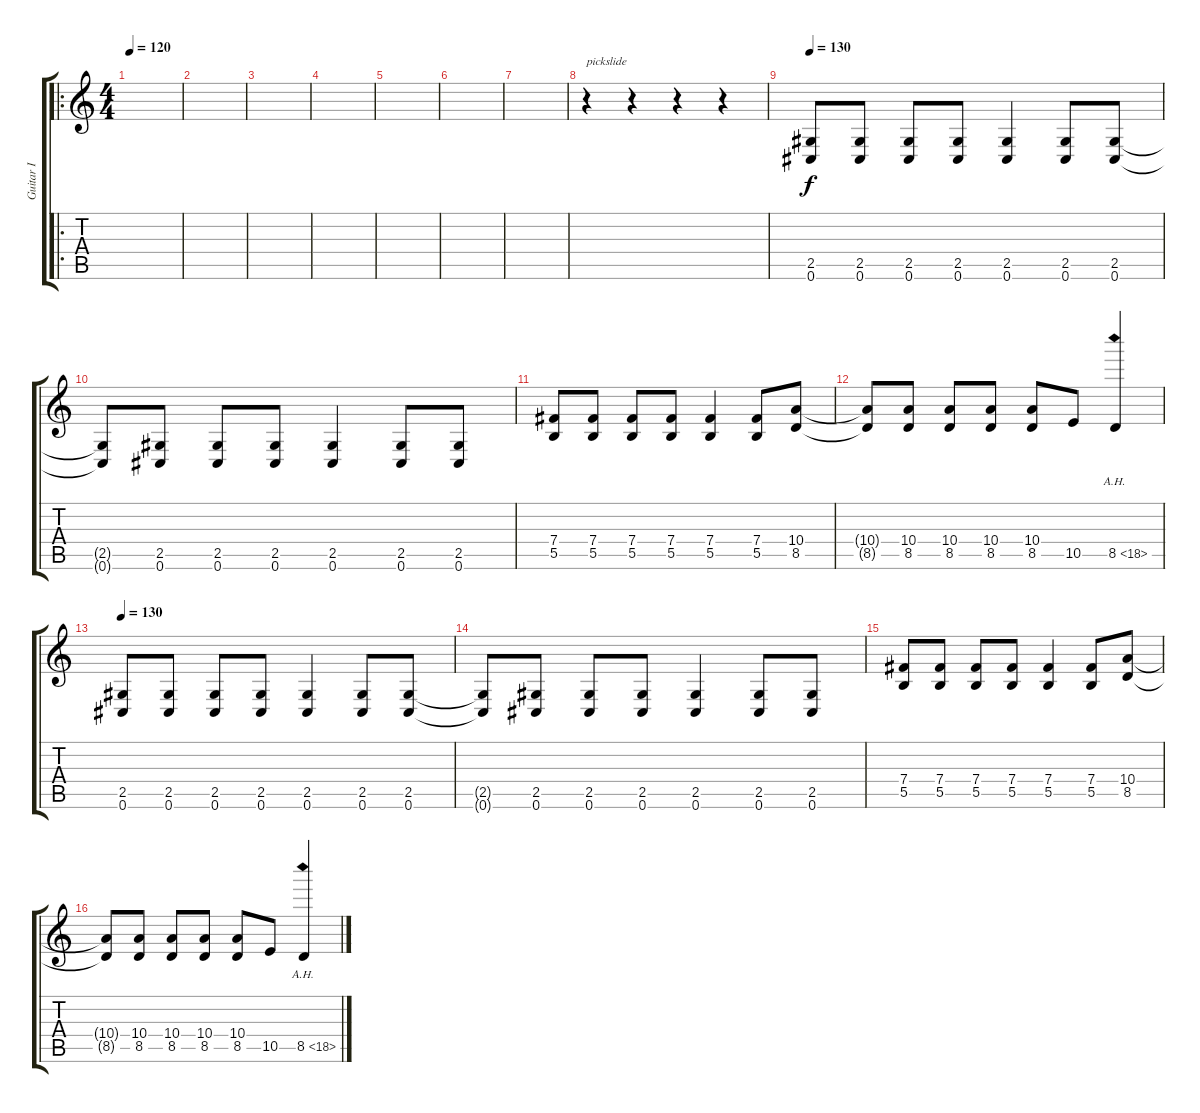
\track ("Guitar I" "Guitar I") {mute instrument distortionguitar}
\staff {score tabs}
\tuning (Db4 Ab3 E3 B2 Gb2 Db2) {hide}
\ro
\ts (4 4)
\tempo 120
\clef g2
\ks c
|
|
|
|
|
|
|
r.4{txt "pickslide"} r.4 r.4 r.4 |
\tempo 140
\tempo 130
(2.5 0.6).8 (2.5 0.6).8 (2.5 0.6).8 (2.5 0.6).8 (2.5 0.6).4 (2.5 0.6).8 (2.5 0.6).8 |
(2.5{t} 0.6{t}).8 (2.5 0.6).8 (2.5 0.6).8 (2.5 0.6).8 (2.5 0.6).4 (2.5 0.6).8 (2.5 0.6).8 |
(7.4 5.5).8 (7.4 5.5).8 (7.4 5.5).8 (7.4 5.5).8 (7.4 5.5).4 (7.4 5.5).8 (10.4 8.5).8 |
(10.4{t} 8.5{t}).8 (10.4 8.5).8 (10.4 8.5).8 (10.4 8.5).8 (10.4 8.5).8 10.5.8 8.5{ah 10}.4 |
\tempo 140
\tempo 130
(2.5 0.6).8 (2.5 0.6).8 (2.5 0.6).8 (2.5 0.6).8 (2.5 0.6).4 (2.5 0.6).8 (2.5 0.6).8 |
(2.5{t} 0.6{t}).8 (2.5 0.6).8 (2.5 0.6).8 (2.5 0.6).8 (2.5 0.6).4 (2.5 0.6).8 (2.5 0.6).8 |
(7.4 5.5).8 (7.4 5.5).8 (7.4 5.5).8 (7.4 5.5).8 (7.4 5.5).4 (7.4 5.5).8 (10.4 8.5).8 |
(10.4{t} 8.5{t}).8 (10.4 8.5).8 (10.4 8.5).8 (10.4 8.5).8 (10.4 8.5).8 10.5.8 8.5{ah 10}.4
